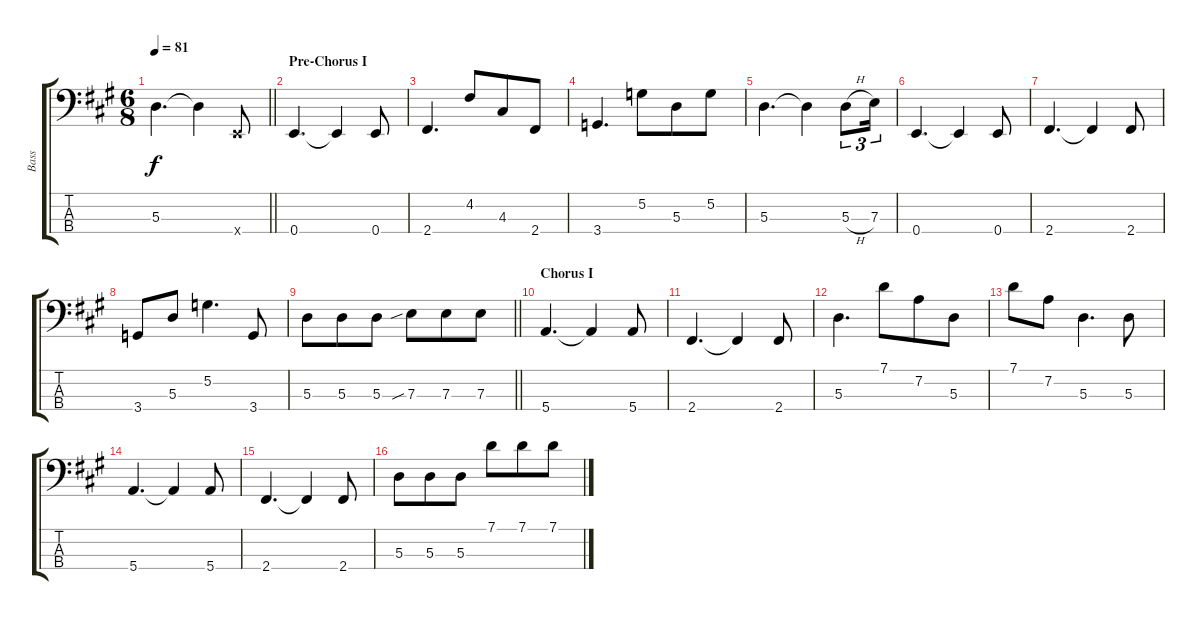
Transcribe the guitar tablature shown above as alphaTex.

\track ("Bass" "Bass") {instrument electricbassfinger}
\staff {score tabs}
\tuning (G2 D2 A1 E1) {hide}
\ts (6 8)
\tempo 81
\clef f4
\barLineRight lightlight
\ks a
5.3.4{d dy f} 5.3{t}.4 0.4{x}.8 |
\section ("" "Pre-Chorus I")
0.4.4{d} 0.4{t}.4 0.4.8 |
2.4.4{d} 4.2.8 4.3.8 2.4.8 |
3.4.4{d} 5.2.8 5.3.8 5.2.8 |
5.3.4{d} 5.3{t}.4 5.3{h}.8{tu (3 2)} 7.3.16{tu (3 2)} |
0.4.4{d} 0.4{t}.4 0.4.8 |
2.4.4{d} 2.4{t}.4 2.4.8 |
3.4.8 5.3.8 5.2.4{d} 3.4.8 |
\barLineRight lightlight
5.3.8 5.3.8 5.3.8 7.3{sib}.8 7.3.8 7.3.8 |
\section ("" "Chorus I")
5.4.4{d} 5.4{t}.4 5.4.8 |
2.4.4{d} 2.4{t}.4 2.4.8 |
5.3.4{d} 7.1.8 7.2.8 5.3.8 |
7.1.8 7.2.8 5.3.4{d} 5.3.8 |
5.4.4{d} 5.4{t}.4 5.4.8 |
2.4.4{d} 2.4{t}.4 2.4.8 |
5.3.8 5.3.8 5.3.8 7.1.8 7.1.8 7.1.8
